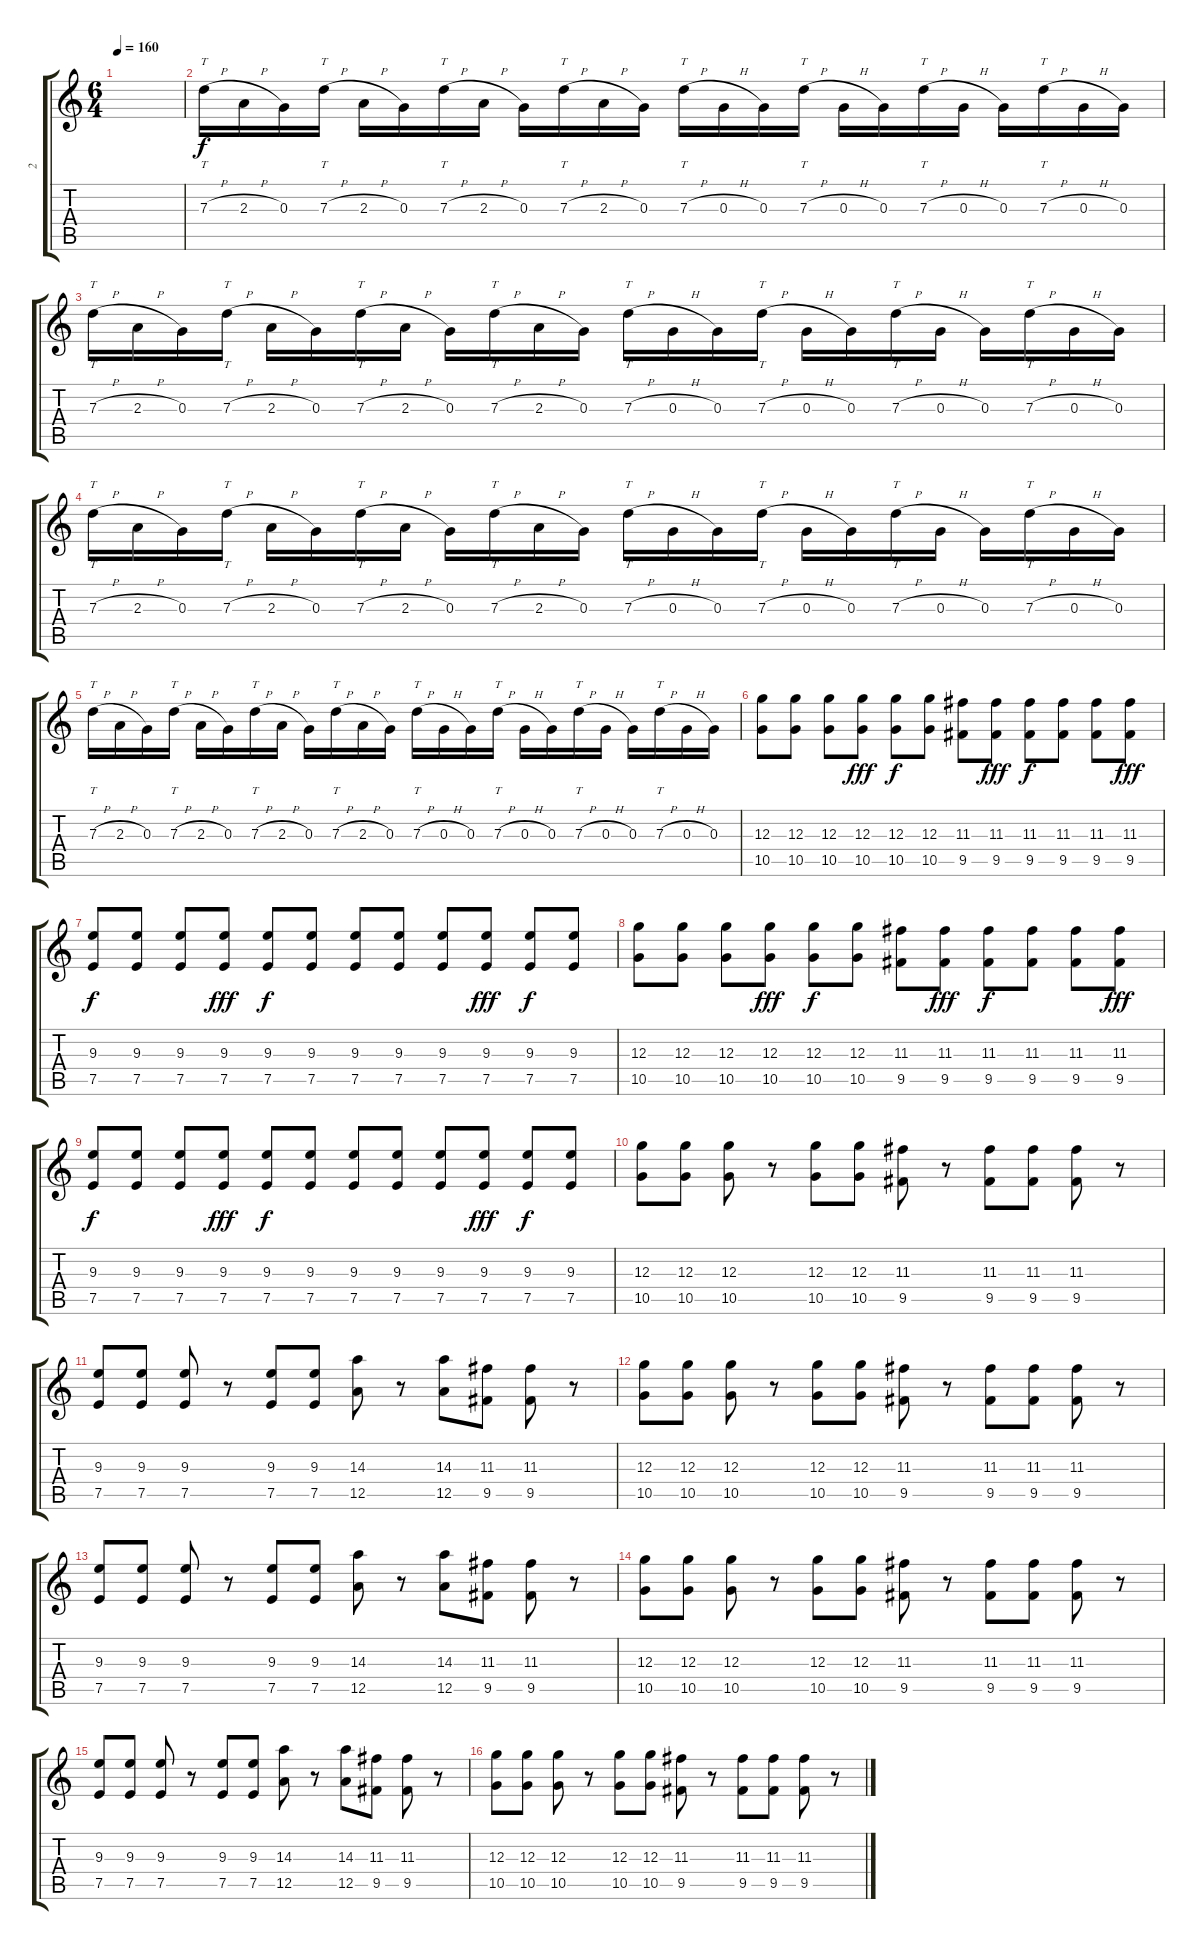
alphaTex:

\track ("2" "2") {instrument overdrivenguitar}
\staff {score tabs}
\tuning (E4 B3 G3 D3 A2 E2) {hide}
\ts (6 4)
\tempo 160
\clef g2
\ks c
|
7.3{h}.16{tt} 2.3{h}.16 0.3.16 7.3{h}.16{tt} 2.3{h}.16 0.3.16 7.3{h}.16{tt} 2.3{h}.16 0.3.16 7.3{h}.16{tt} 2.3{h}.16 0.3.16 7.3{h}.16{tt} 0.3{h}.16 0.3.16 7.3{h}.16{tt} 0.3{h}.16 0.3.16 7.3{h}.16{tt} 0.3{h}.16 0.3.16 7.3{h}.16{tt} 0.3{h}.16 0.3.16 |
7.3{h}.16{tt} 2.3{h}.16 0.3.16 7.3{h}.16{tt} 2.3{h}.16 0.3.16 7.3{h}.16{tt} 2.3{h}.16 0.3.16 7.3{h}.16{tt} 2.3{h}.16 0.3.16 7.3{h}.16{tt} 0.3{h}.16 0.3.16 7.3{h}.16{tt} 0.3{h}.16 0.3.16 7.3{h}.16{tt} 0.3{h}.16 0.3.16 7.3{h}.16{tt} 0.3{h}.16 0.3.16 |
7.3{h}.16{tt} 2.3{h}.16 0.3.16 7.3{h}.16{tt} 2.3{h}.16 0.3.16 7.3{h}.16{tt} 2.3{h}.16 0.3.16 7.3{h}.16{tt} 2.3{h}.16 0.3.16 7.3{h}.16{tt} 0.3{h}.16 0.3.16 7.3{h}.16{tt} 0.3{h}.16 0.3.16 7.3{h}.16{tt} 0.3{h}.16 0.3.16 7.3{h}.16{tt} 0.3{h}.16 0.3.16 |
7.3{h}.16{tt} 2.3{h}.16 0.3.16 7.3{h}.16{tt} 2.3{h}.16 0.3.16 7.3{h}.16{tt} 2.3{h}.16 0.3.16 7.3{h}.16{tt} 2.3{h}.16 0.3.16 7.3{h}.16{tt} 0.3{h}.16 0.3.16 7.3{h}.16{tt} 0.3{h}.16 0.3.16 7.3{h}.16{tt} 0.3{h}.16 0.3.16 7.3{h}.16{tt} 0.3{h}.16 0.3.16 |
(12.3 10.5).8{dy f} (12.3 10.5).8 (12.3 10.5).8 (12.3 10.5).8{dy fff} (12.3 10.5).8{dy f} (12.3 10.5).8 (11.3 9.5).8 (11.3 9.5).8{dy fff} (11.3 9.5).8{dy f} (11.3 9.5).8 (11.3 9.5).8 (11.3 9.5).8{dy fff} |
(9.3 7.5).8{dy f} (9.3 7.5).8 (9.3 7.5).8 (9.3 7.5).8{dy fff} (9.3 7.5).8{dy f} (9.3 7.5).8 (9.3 7.5).8 (9.3 7.5).8 (9.3 7.5).8 (9.3 7.5).8{dy fff} (9.3 7.5).8{dy f} (9.3 7.5).8 |
(12.3 10.5).8 (12.3 10.5).8 (12.3 10.5).8 (12.3 10.5).8{dy fff} (12.3 10.5).8{dy f} (12.3 10.5).8 (11.3 9.5).8 (11.3 9.5).8{dy fff} (11.3 9.5).8{dy f} (11.3 9.5).8 (11.3 9.5).8 (11.3 9.5).8{dy fff} |
(9.3 7.5).8{dy f} (9.3 7.5).8 (9.3 7.5).8 (9.3 7.5).8{dy fff} (9.3 7.5).8{dy f} (9.3 7.5).8 (9.3 7.5).8 (9.3 7.5).8 (9.3 7.5).8 (9.3 7.5).8{dy fff} (9.3 7.5).8{dy f} (9.3 7.5).8 |
(12.3 10.5).8 (12.3 10.5).8 (12.3 10.5).8 r.8 (12.3 10.5).8 (12.3 10.5).8 (11.3 9.5).8 r.8 (11.3 9.5).8 (11.3 9.5).8 (11.3 9.5).8 r.8 |
(9.3 7.5).8 (9.3 7.5).8 (9.3 7.5).8 r.8 (9.3 7.5).8 (9.3 7.5).8 (14.3 12.5).8 r.8 (14.3 12.5).8 (11.3 9.5).8 (11.3 9.5).8 r.8 |
(12.3 10.5).8 (12.3 10.5).8 (12.3 10.5).8 r.8 (12.3 10.5).8 (12.3 10.5).8 (11.3 9.5).8 r.8 (11.3 9.5).8 (11.3 9.5).8 (11.3 9.5).8 r.8 |
(9.3 7.5).8 (9.3 7.5).8 (9.3 7.5).8 r.8 (9.3 7.5).8 (9.3 7.5).8 (14.3 12.5).8 r.8 (14.3 12.5).8 (11.3 9.5).8 (11.3 9.5).8 r.8 |
(12.3 10.5).8 (12.3 10.5).8 (12.3 10.5).8 r.8 (12.3 10.5).8 (12.3 10.5).8 (11.3 9.5).8 r.8 (11.3 9.5).8 (11.3 9.5).8 (11.3 9.5).8 r.8 |
(9.3 7.5).8 (9.3 7.5).8 (9.3 7.5).8 r.8 (9.3 7.5).8 (9.3 7.5).8 (14.3 12.5).8 r.8 (14.3 12.5).8 (11.3 9.5).8 (11.3 9.5).8 r.8 |
(12.3 10.5).8 (12.3 10.5).8 (12.3 10.5).8 r.8 (12.3 10.5).8 (12.3 10.5).8 (11.3 9.5).8 r.8 (11.3 9.5).8 (11.3 9.5).8 (11.3 9.5).8 r.8
